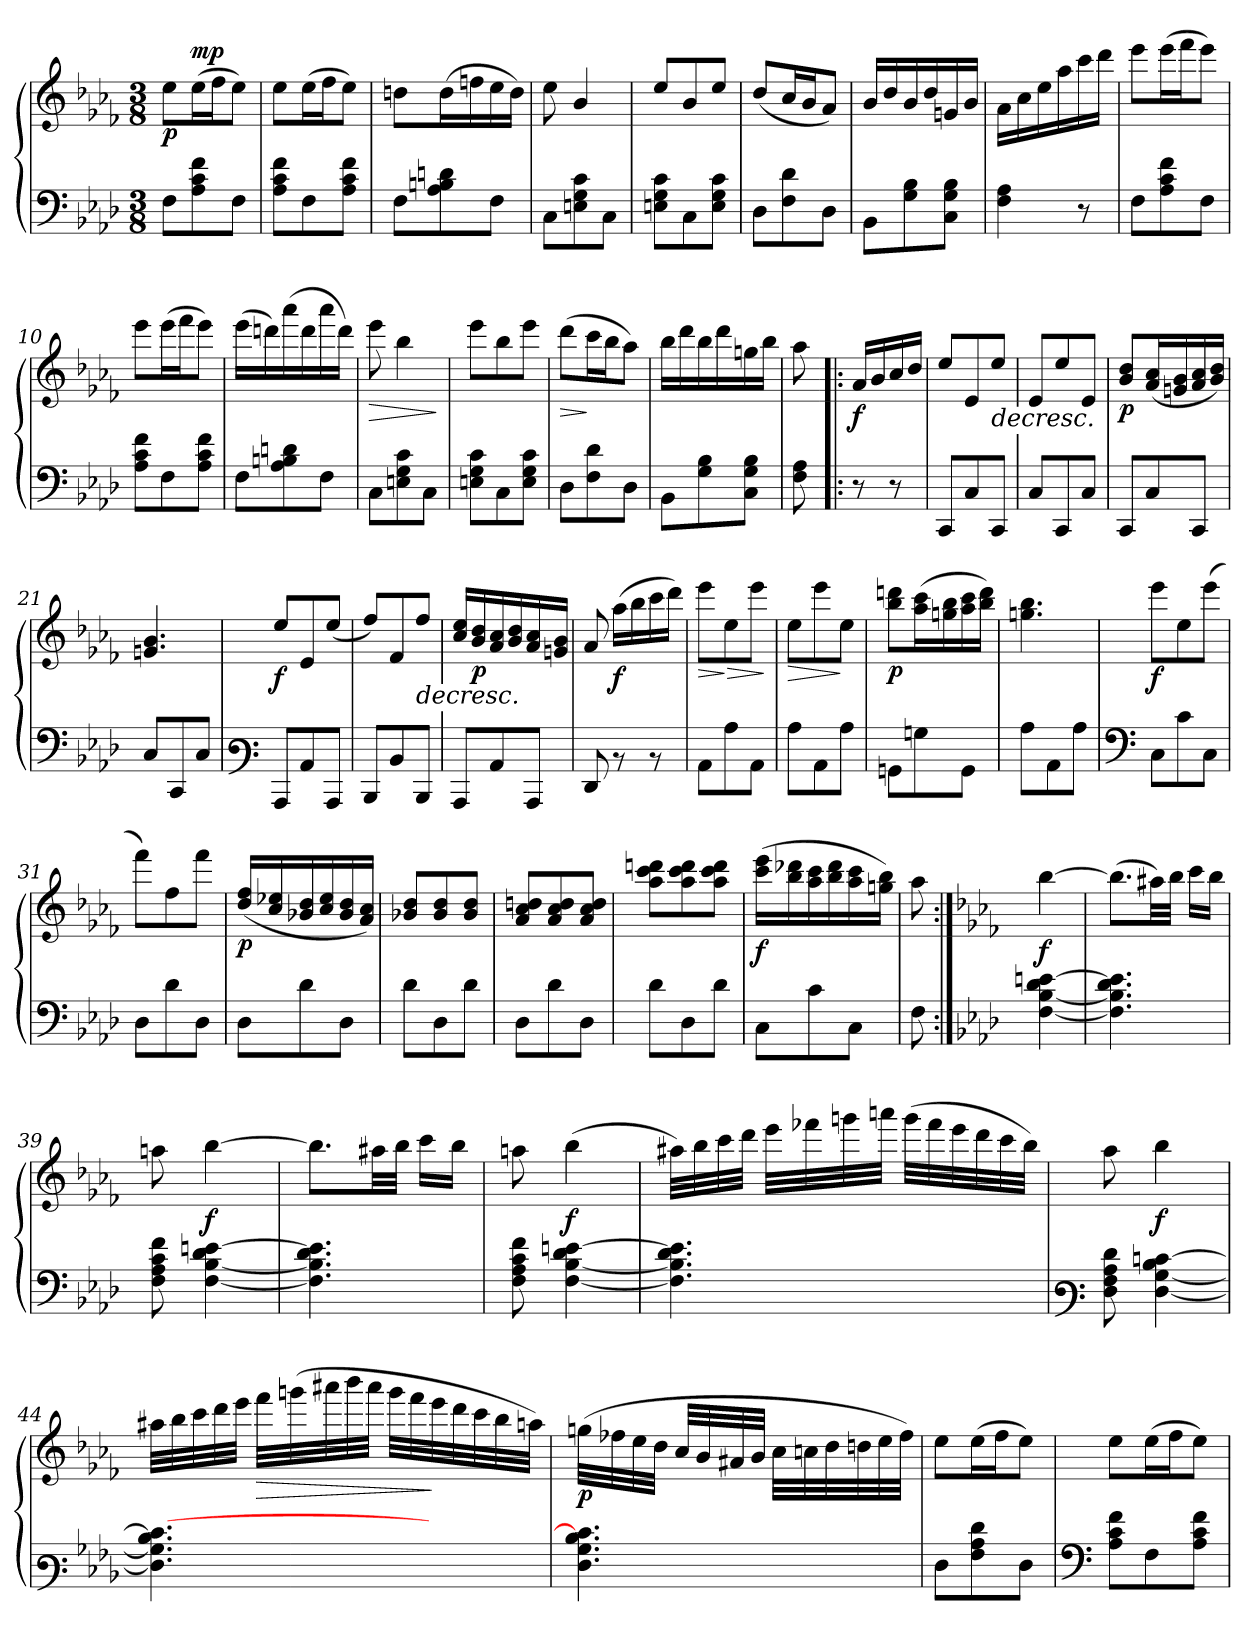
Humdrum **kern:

**kern	**kern	**dynam
*part1	*part1	*part1
*staff2	*staff1	*staff1/2
*clefF4	*clefG3	*
*k[b-e-a-d-]	*k[b-e-a-d-]	*
*M3/8	*M3/8	*
=1	=1	=1
!	!	!LO:DY:b
8F\L	(8cc\L	p
!	!	!LO:DY:a
8A-\ 8c\ 8f\	(>16cc\L	mp
.	16dd-\J	.
8F\J	8cc\J)	.
=2	=2	=2
8A-\ 8c\ 8f\L	8cc\L	.
8F\	(>16cc\L	.
.	16dd-\J	.
8A-\ 8c\ 8f\J	8cc\J)	.
=3	=3	=3
8F\L	(8bn\L	.
8A-\ 8B\ 8dn\	(>16b\L	.
.	16ddn\	.
8F\J	16cc\	.
.	16b\JJ)	.
=4	=4	=4
8C\L	8cc\	.
8En\ 8G\ 8c\	4g/	.
8C\J	.	.
=5	=5	=5
8En\ 8G\ 8c\L	8cc/L	.
8C\	8g/	.
8E\ 8G\ 8c\J	8cc/J	.
=6	=6	=6
8D-\L	(<8b-/L	.
8F\ 8d-\	16a-/L	.
.	16g/J	.
8D-\J	8f/J)	.
!!LO:LB:g=z
=7	=7	=7
8BB-\L	16g/LL	.
.	16b-/	.
8G\ 8B-\	16g/	.
.	16b-/	.
8C\ 8G\ 8B-\J	16en/	.
.	16g/JJ	.
=8	=8	=8
4F\ 4A-\	16f\LL	.
.	16a-\	.
.	16cc\	.
.	16ff\	.
8r	16aa-\	.
.	16bb-\JJ	.
=9	=9	=9
8F\L	8ccc\L	.
8A-\ 8c\ 8f\	(>16ccc\L	.
.	16ddd-\J	.
8F\J	8ccc\J)	.
=10	=10	=10
8A-\ 8c\ 8f\L	8ccc\L	.
8F\	(>16ccc\L	.
.	16ddd-\J	.
8A-\ 8c\ 8f\J	8ccc\J)	.
=11	=11	=11
8F\L	(>16ccc\LL	.
.	16bbn\)	.
8A-\ 8B\ 8dn\	(>16fff\	.
.	16bb\	.
8F\J	16fff\	.
.	16bb\JJ)	.
=12	=12	=12
!	!	!LO:HP:b
8C\L	8ccc\	>
8En\ 8G\ 8c\	4gg\	.
8C\J	.	.
.	.	]
=13	=13	=13
8En\ 8G\ 8c\L	8ccc\L	.
8C\	8gg\	.
8E\ 8G\ 8c\J	8ccc\J	.
!!LO:LB:g=z
=14	=14	=14
!	!	!LO:HP:b
8D-\L	(>8bb-\L	>
8F\ 8d-\	16aa-\L	]
.	16gg\J	.
8D-\J	8ff\J)	.
=15	=15	=15
8BB-\L	16gg\LL	.
.	16bb-\	.
8G\ 8B-\	16gg\	.
.	16bb-\	.
8C\ 8G\ 8B-\J	16een\	.
.	16gg\JJ	.
=16	=16	=16
8F\ 8A-\	8ff\	.
=17!|:	=17!|:	=17!|:
!	!	!LO:DY:b
8r	16f/LL	f
.	16g/	.
8r	16a-/	.
.	16b-/JJ	.
=18	=18	=18
8CC/L	8cc/L	.
8C/	8c/	]
!	!	!LO:HP:b
8CC/J	8cc/J	>
=19	=19	=19
8C/L	8c/L	.
8CC/	8cc/	.
8C/J	8c/J	.
=20	=20	=20
!	!	!LO:DY:b
8CC/L	8g/ 8b-/L	p
8C/	(<16f/ 16a-/L	.
.	16en/ 16g/	.
8CC/J	16f/ 16a-/	.
.	16g/ 16b-/JJ)	.
=21	=21	=21
8C/L	4.en/ 4.g/	.
8CC/	.	.
8C/J	.	.
!!LO:LB:g=z
=22	=22	=22
*clefF3	*	*
!	!	!LO:DY:b
8CC/L	8cc/L	f
8C/	8c/	.
8CC/J	(<8cc/J	.
=23	=23	=23
8DD-/L	8dd-/L)	.
8D-/	8d-/	]
!	!	!LO:HP:b
8DD-/J	8dd-/J	>
=24	=24	=24
8CC/L	16a-/ 16cc/LL	.
!	!	!LO:DY:b
.	16g/ 16b-/	p
8C/	16f/ 16a-/	.
.	16g/ 16b-/	.
8CC/J	16f/ 16a-/	.
.	16en/ 16g/JJ	.
=25	=25	=25
8FF/	8f/	.
!	!	!LO:DY:b
8rD	(>16ff\LL	f
.	16gg\	.
8rD	16aa-\	.
.	16bb-\JJ)	.
=26	=26	=26
!	!	!LO:HP:b
8C\L	8ccc\L	>
!	!	!LO:HP:n=1:b
8c\	8cc\	] >
8C\J	8ccc\J	.
.	.	]
=27	=27	=27
!	!	!LO:HP:b
8c\L	8cc\L	>
8C\	8ccc\	.
8c\J	8cc\J	]
=28	=28	=28
!	!	!LO:DY:b
8BBn\L	8gg\ 8bb\L	p
8Bn\	(>16ff\ 16aa-\L	.
.	16een\ 16gg\	.
8BB\J	16ff\ 16aa-\	.
.	16gg\ 16bb\JJ)	.
=29	=29	=29
8c\L	4.een\ 4.gg\	.
8C\	.	.
8c\J	.	.
!!LO:LB:g=z
=30	=30	=30
*clefF4	*	*
!	!	!LO:DY:b
8C\L	8ccc\L	f
8c\	8cc\	.
8C\J	(>8ccc\J	.
=31	=31	=31
8D-\L	8ddd-\L)	.
8d-\	8dd-\	.
8D-\J	8ddd-\J	.
=32	=32	=32
!	!	!LO:DY:b
8D-\L	(<16b-/ 16dd-/LL	p
.	16a-/ 16cc-X/	.
8d-\	16g-X/ 16b-/	.
.	16a-/ 16cc-/	.
8D-\J	16g-/ 16b-/	.
.	16f/ 16a-/JJ)	.
=33	=33	=33
8d-\L	8g-X/ 8b-/L	.
8D-\	8g-/ 8b-/	.
8d-\J	8g-/ 8b-/J	.
=34	=34	=34
8D-\L	8f/ 8a-/ 8bn/L	.
8d-\	8f/ 8a-/ 8b/	.
8D-\J	8f/ 8a-/ 8b/J	.
=35	=35	=35
8d-\L	8ff\ 8aa-\ 8bbn\L	.
8D-\	8ff\ 8aa-\ 8bb\	.
8d-\J	8ff\ 8aa-\ 8bb\J	.
=36	=36	=36
!	!	!LO:DY:b
8C\L	(>16aa-\ 16ccc\LL	f
.	16gg\ 16bb-X\	.
8c\	16ff\ 16aa-\	.
.	16gg\ 16bb-\	.
8C\J	16ff\ 16aa-\	.
.	16een\ 16gg\JJ)	.
=37	=37	=37
8F\	8ff\	.
!!LO:PB:g=z
=37:|!	=37:|!	=37:|!
*k[b-e-a-d-]	*k[b-e-a-d-]	*
!	!	!LO:DY:b
[<4F\ [<4B-\ 4d-\ [>4en\	[>4gg\	f
=38	=38	=38
4.F\] 4.B-\] 4.d-\ 4.e\]	(>8.gg\L]	.
.	32ff#X\LL)	.
.	32gg\JJJ	.
.	16aa-\LL	.
.	16gg\JJ	.
=39	=39	=39
8F\ 8A-\ 8c\ 8f\	8ffn\	.
!	!	!LO:DY:b
[<4F\ [<4B-\ 4d-\ [>4en\	[>4gg\	f
=40	=40	=40
4.F\] 4.B-\] 4.d-\ 4.e\]	8.gg\L]	.
.	32ff#X\LL	.
.	32gg\JJJ	.
.	16aa-\LL	.
.	16gg\JJ	.
=41	=41	=41
8F\ 8A-\ 8c\ 8f\	8ffn\	.
!	!	!LO:DY:b
[<4F\ [<4B-\ 4d-\ [>4en\	(>4gg\	f
=42	=42	=42
4.F\] 4.B-\] 4.d-\ 4.e\]	32ff#X\LLL)	.
.	32gg\	.
.	32aa-\	.
.	32bb-\JJJ	.
.	32ccc\LLL	.
.	32ddd-X\	.
.	32eeen\	.
.	32fffn\JJJ	.
.	(>32eee\LLL	.
.	32ddd-\	.
.	32ccc\	.
.	32bb-\	.
16ryy	32aa-\	.
.	32gg\JJJ)	.
!!LO:LB:g=z
=43	=43	=43
*clefF3	*	*
8F\ 8A-\ 8c\ 8f\	8ff\	.
!	!	!LO:DY:b
[<4F\ [<4B-\ 4d-\ [>4en\	4gg\	f
=44	=44	=44
4.F\] 4.B-\] 4.d-\ 4.e\_>	32ff#X\LLL	.
.	32gg\	.
.	32aa-\	.
.	32bb-\	.
.	32ccc\JJJ	.
!	!	!LO:HP:b
.	32ddd-\LLL	>
.	(>32eeen\	.
.	32fff#\	.
.	32ggg\	.
.	32fff#\JJJ	.
.	32eee\LLL	.
.	32ddd-\	.
8ryy	32ccc\	]
.	32bb-\	.
.	32aa-\	.
.	32gg\	.
32ryy	32ffn\JJJ)	.
=45	=45	=45
!	!	!LO:DY:b
4.F\ 4.B-\ 4.d-\ 4.e\]	(>32een\LLL	p
.	32dd-X\	.
.	32cc\	.
.	32b-\JJJ	.
.	32a-/LLL	.
.	32g/	.
.	32f#X/	.
.	32g/JJJ	.
.	32a-\LLL	.
.	32an\	.
.	32b-\	.
.	32bn\	.
16ryy	32cc\	.
.	32dd-\JJJ)	.
=46	=46	=46
8F\L	8cc\L	.
8A-\ 8c\ 8f\	(>16cc\L	.
.	16dd-\J	.
8F\J	8cc\J)	.
!!LO:LB:g=z
=47	=47	=47
*clefF4	*	*
8A-\ 8c\ 8f\L	8cc\L	.
8F\	(>16cc\L	.
.	16dd-\J	.
8A-\ 8c\ 8f\J	8cc\J)	.
=	=	=
*-	*-	*-
